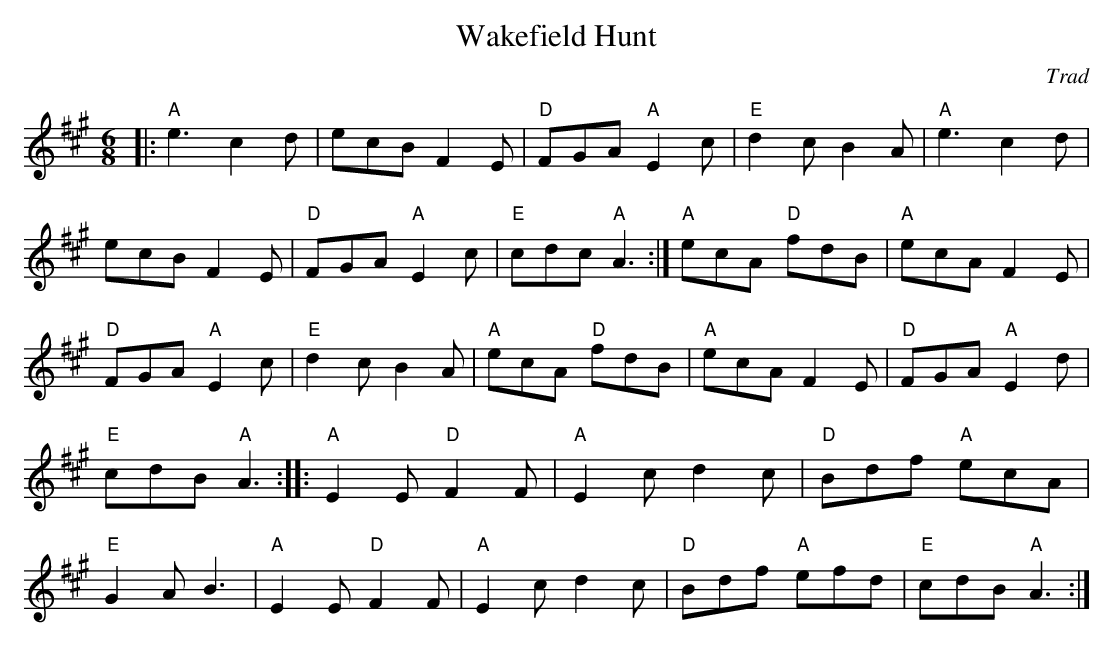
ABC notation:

X:1
T:Wakefield Hunt
C:Trad
M:6/8
L:1/8
E:13
K:A
|:"A"e3 c2 d|ecB F2 E|"D"FGA "A"E2 c|"E"d2 c B2 A|\
"A"e3 c2 d|ecB F2 E|"D"FGA "A"E2 c|"E"cdc "A"A3:|\
"A"ecA "D"fdB|"A"ecA F2 E|"D"FGA "A"E2 c|"E"d2 c B2 A|\
"A"ecA "D"fdB|"A"ecA F2 E|"D"FGA "A"E2 d|"E"cdB "A"A3::\
"A"E2 E "D"F2 F|"A"E2 c d2 c|"D"Bdf "A"ecA|"E"G2 A B3|\
"A"E2 E "D"F2 F|"A"E2 c d2 c|"D"Bdf "A"efd|"E"cdB "A"A3:|**
